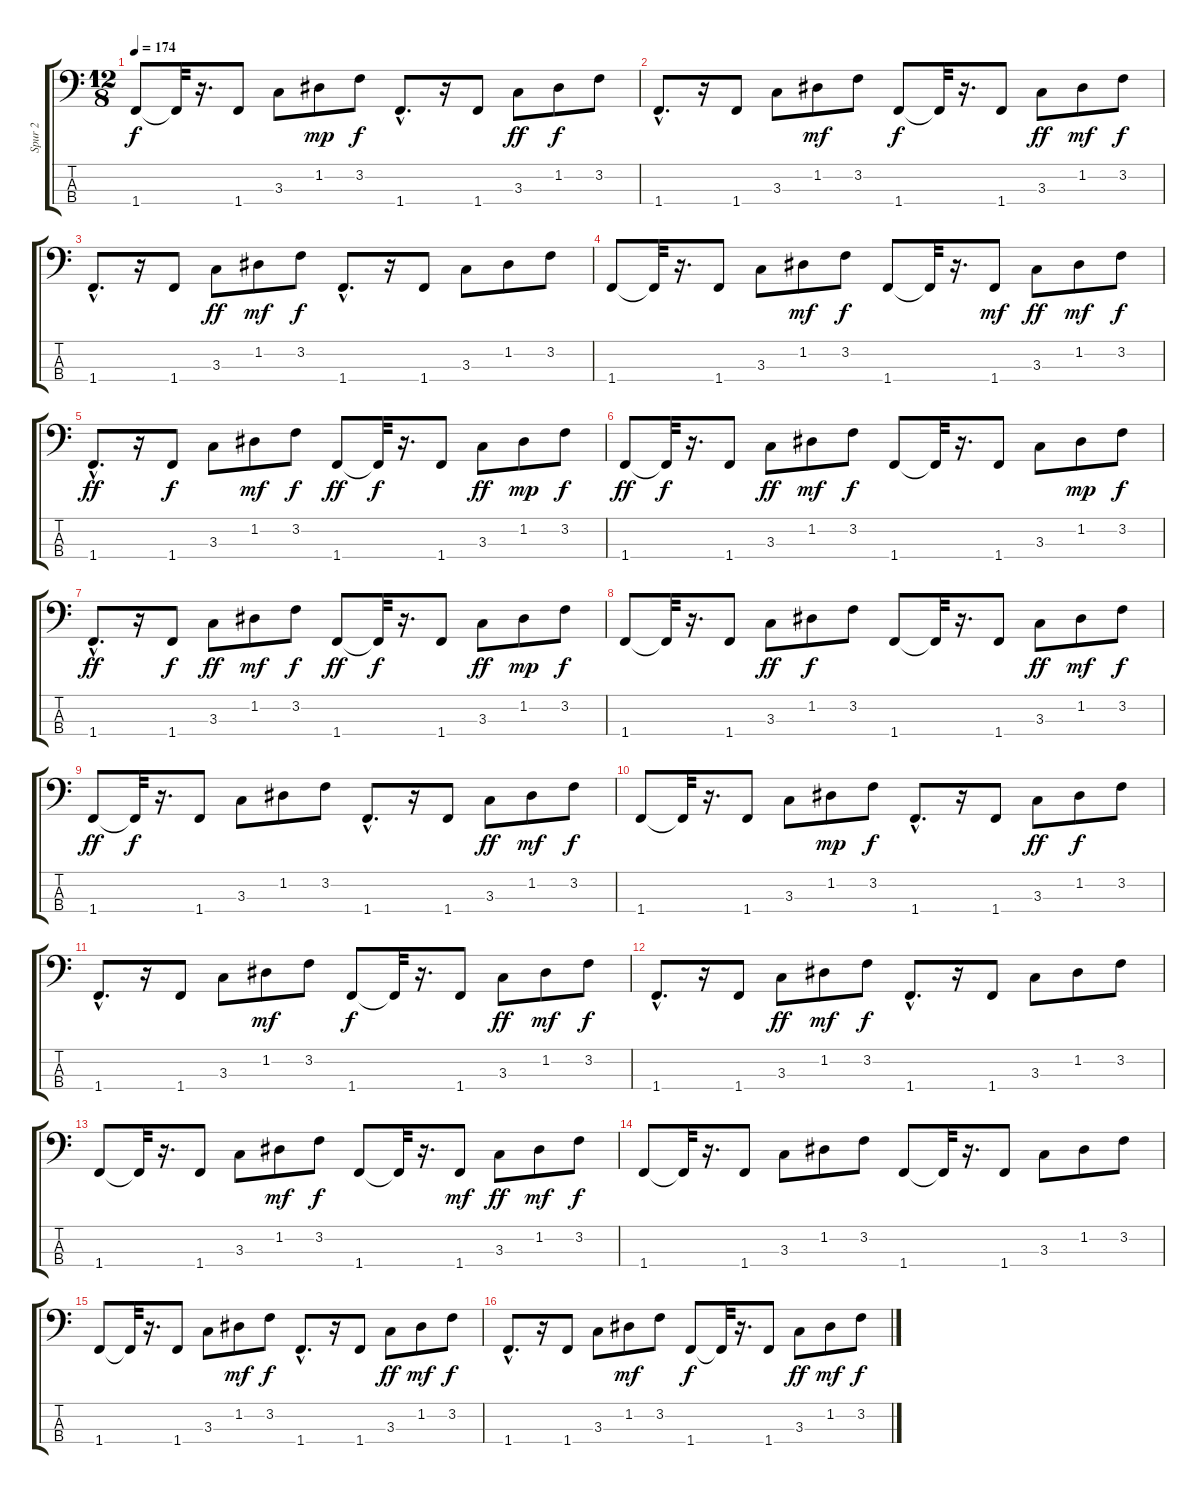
\track ("Spur 2" "Spur 2") {instrument slapbass2}
\staff {score tabs}
\tuning (G2 D2 A1 E1) {hide}
\ts (12 8)
\tempo 174
\clef f4
\ks c
1.4.8{dy f} 1.4{t}.32 r.16{d} 1.4.8 3.3.8 1.2.8{dy mp} 3.2.8{dy f} 1.4{hac}.8{d} r.16 1.4.8 3.3.8{dy ff} 1.2.8{dy f} 3.2.8 |
1.4{hac}.8{d} r.16 1.4.8 3.3.8 1.2.8{dy mf} 3.2.8 1.4.8{dy f} 1.4{t}.32 r.16{d} 1.4.8 3.3.8{dy ff} 1.2.8{dy mf} 3.2.8{dy f} |
1.4{hac}.8{d} r.16 1.4.8 3.3.8{dy ff} 1.2.8{dy mf} 3.2.8{dy f} 1.4{hac}.8{d} r.16 1.4.8 3.3.8 1.2.8 3.2.8 |
1.4.8 1.4{t}.32 r.16{d} 1.4.8 3.3.8 1.2.8{dy mf} 3.2.8{dy f} 1.4.8 1.4{t}.32 r.16{d} 1.4.8{dy mf} 3.3.8{dy ff} 1.2.8{dy mf} 3.2.8{dy f} |
1.4{hac}.8{d dy ff} r.16 1.4.8{dy f} 3.3.8 1.2.8{dy mf} 3.2.8{dy f} 1.4.8{dy ff} 1.4{t}.32{dy f} r.16{d} 1.4.8 3.3.8{dy ff} 1.2.8{dy mp} 3.2.8{dy f} |
1.4.8{dy ff} 1.4{t}.32{dy f} r.16{d} 1.4.8 3.3.8{dy ff} 1.2.8{dy mf} 3.2.8{dy f} 1.4.8 1.4{t}.32 r.16{d} 1.4.8 3.3.8 1.2.8{dy mp} 3.2.8{dy f} |
1.4{hac}.8{d dy ff} r.16 1.4.8{dy f} 3.3.8{dy ff} 1.2.8{dy mf} 3.2.8{dy f} 1.4.8{dy ff} 1.4{t}.32{dy f} r.16{d} 1.4.8 3.3.8{dy ff} 1.2.8{dy mp} 3.2.8{dy f} |
1.4.8 1.4{t}.32 r.16{d} 1.4.8 3.3.8{dy ff} 1.2.8{dy f} 3.2.8 1.4.8 1.4{t}.32 r.16{d} 1.4.8 3.3.8{dy ff} 1.2.8{dy mf} 3.2.8{dy f} |
1.4.8{dy ff} 1.4{t}.32{dy f} r.16{d} 1.4.8 3.3.8 1.2.8 3.2.8 1.4{hac}.8{d} r.16 1.4.8 3.3.8{dy ff} 1.2.8{dy mf} 3.2.8{dy f} |
1.4.8 1.4{t}.32 r.16{d} 1.4.8 3.3.8 1.2.8{dy mp} 3.2.8{dy f} 1.4{hac}.8{d} r.16 1.4.8 3.3.8{dy ff} 1.2.8{dy f} 3.2.8 |
1.4{hac}.8{d} r.16 1.4.8 3.3.8 1.2.8{dy mf} 3.2.8 1.4.8{dy f} 1.4{t}.32 r.16{d} 1.4.8 3.3.8{dy ff} 1.2.8{dy mf} 3.2.8{dy f} |
1.4{hac}.8{d} r.16 1.4.8 3.3.8{dy ff} 1.2.8{dy mf} 3.2.8{dy f} 1.4{hac}.8{d} r.16 1.4.8 3.3.8 1.2.8 3.2.8 |
1.4.8 1.4{t}.32 r.16{d} 1.4.8 3.3.8 1.2.8{dy mf} 3.2.8{dy f} 1.4.8 1.4{t}.32 r.16{d} 1.4.8{dy mf} 3.3.8{dy ff} 1.2.8{dy mf} 3.2.8{dy f} |
1.4.8 1.4{t}.32 r.16{d} 1.4.8 3.3.8 1.2.8 3.2.8 1.4.8 1.4{t}.32 r.16{d} 1.4.8 3.3.8 1.2.8 3.2.8 |
1.4.8 1.4{t}.32 r.16{d} 1.4.8 3.3.8 1.2.8{dy mf} 3.2.8{dy f} 1.4{hac}.8{d} r.16 1.4.8 3.3.8{dy ff} 1.2.8{dy mf} 3.2.8{dy f} |
1.4{hac}.8{d} r.16 1.4.8 3.3.8 1.2.8{dy mf} 3.2.8 1.4.8{dy f} 1.4{t}.32 r.16{d} 1.4.8 3.3.8{dy ff} 1.2.8{dy mf} 3.2.8{dy f}
